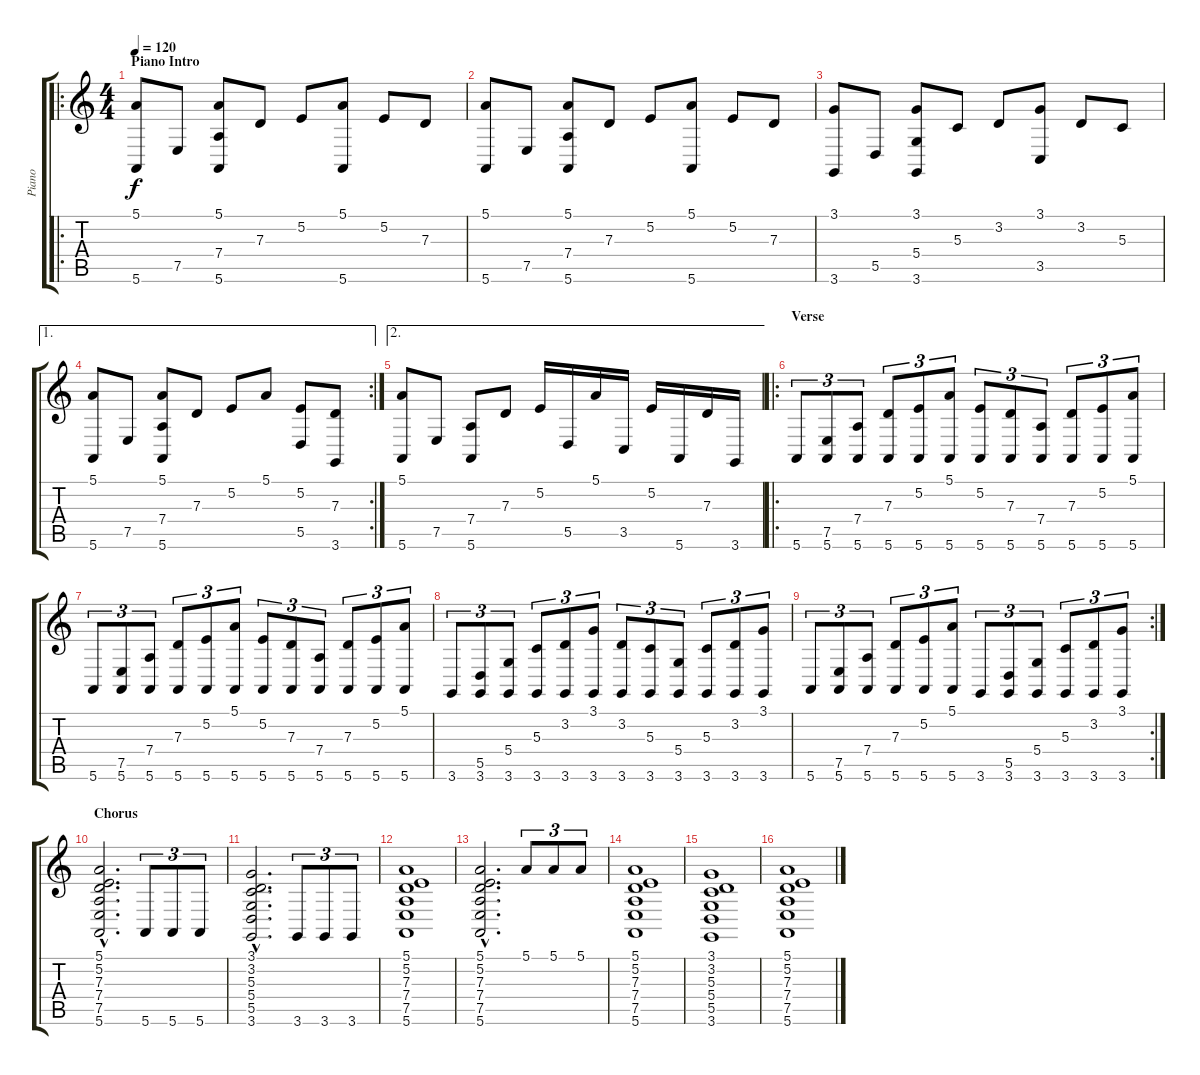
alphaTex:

\track ("Piano" "Piano") {instrument acousticgrandpiano}
\staff {score tabs}
\tuning (E4 B3 G3 D3 A2 E2) {hide}
\ro
\ts (4 4)
\section ("" "Piano Intro")
\tempo 120
\clef g2
\ks c
(5.1 5.6).8{dy f instrument acousticgrandpiano} 7.5.8 (5.1 7.4 5.6).8 7.3.8 5.2.8 (5.1 5.6).8 5.2.8 7.3.8 |
(5.1 5.6).8 7.5.8 (5.1 7.4 5.6).8 7.3.8 5.2.8 (5.1 5.6).8 5.2.8 7.3.8 |
(3.1 3.6).8 5.5.8 (3.1 5.4 3.6).8 5.3.8 3.2.8 (3.1 3.5).8 3.2.8 5.3.8 |
\ae 1
\rc 2
(5.1 5.6).8 7.5.8 (5.1 7.4 5.6).8 7.3.8 5.2.8 5.1.8 (5.2 5.5).8 (7.3 3.6).8 |
\ae 2
(5.1 5.6).8 7.5.8 (7.4 5.6).8 7.3.8 5.2.16 5.5.16 5.1.16 3.5.16 5.2.16 5.6.16 7.3.16 3.6.16 |
\ro
\section ("" "Verse")
5.6.8{tu (3 2)} (7.5 5.6).8{tu (3 2)} (7.4 5.6).8{tu (3 2)} (7.3 5.6).8{tu (3 2)} (5.2 5.6).8{tu (3 2)} (5.1 5.6).8{tu (3 2)} (5.2 5.6).8{tu (3 2)} (7.3 5.6).8{tu (3 2)} (7.4 5.6).8{tu (3 2)} (7.3 5.6).8{tu (3 2)} (5.2 5.6).8{tu (3 2)} (5.1 5.6).8{tu (3 2)} |
5.6.8{tu (3 2)} (7.5 5.6).8{tu (3 2)} (7.4 5.6).8{tu (3 2)} (7.3 5.6).8{tu (3 2)} (5.2 5.6).8{tu (3 2)} (5.1 5.6).8{tu (3 2)} (5.2 5.6).8{tu (3 2)} (7.3 5.6).8{tu (3 2)} (7.4 5.6).8{tu (3 2)} (7.3 5.6).8{tu (3 2)} (5.2 5.6).8{tu (3 2)} (5.1 5.6).8{tu (3 2)} |
3.6.8{tu (3 2)} (5.5 3.6).8{tu (3 2)} (5.4 3.6).8{tu (3 2)} (5.3 3.6).8{tu (3 2)} (3.2 3.6).8{tu (3 2)} (3.1 3.6).8{tu (3 2)} (3.2 3.6).8{tu (3 2)} (5.3 3.6).8{tu (3 2)} (5.4 3.6).8{tu (3 2)} (5.3 3.6).8{tu (3 2)} (3.2 3.6).8{tu (3 2)} (3.1 3.6).8{tu (3 2)} |
\rc 2
5.6.8{tu (3 2)} (7.5 5.6).8{tu (3 2)} (7.4 5.6).8{tu (3 2)} (7.3 5.6).8{tu (3 2)} (5.2 5.6).8{tu (3 2)} (5.1 5.6).8{tu (3 2)} 3.6.8{tu (3 2)} (5.5 3.6).8{tu (3 2)} (5.4 3.6).8{tu (3 2)} (5.3 3.6).8{tu (3 2)} (3.2 3.6).8{tu (3 2)} (3.1 3.6).8{tu (3 2)} |
\section ("" "Chorus")
(5.1{hac} 5.2{hac} 7.3{hac} 7.4{hac} 7.5{hac} 5.6{hac}).2{d} 5.6.8{tu (3 2)} 5.6.8{tu (3 2)} 5.6.8{tu (3 2)} |
(3.1{hac} 3.2{hac} 5.3{hac} 5.4{hac} 5.5{hac} 3.6{hac}).2{d} 3.6.8{tu (3 2)} 3.6.8{tu (3 2)} 3.6.8{tu (3 2)} |
(5.1 5.2 7.3 7.4 7.5 5.6).1 |
(5.1{hac} 5.2{hac} 7.3{hac} 7.4{hac} 7.5{hac} 5.6{hac}).2{d} 5.1.8{tu (3 2)} 5.1.8{tu (3 2)} 5.1.8{tu (3 2)} |
(5.1 5.2 7.3 7.4 7.5 5.6).1 |
(3.1 3.2 5.3 5.4 5.5 3.6).1 |
(5.1 5.2 7.3 7.4 7.5 5.6).1
